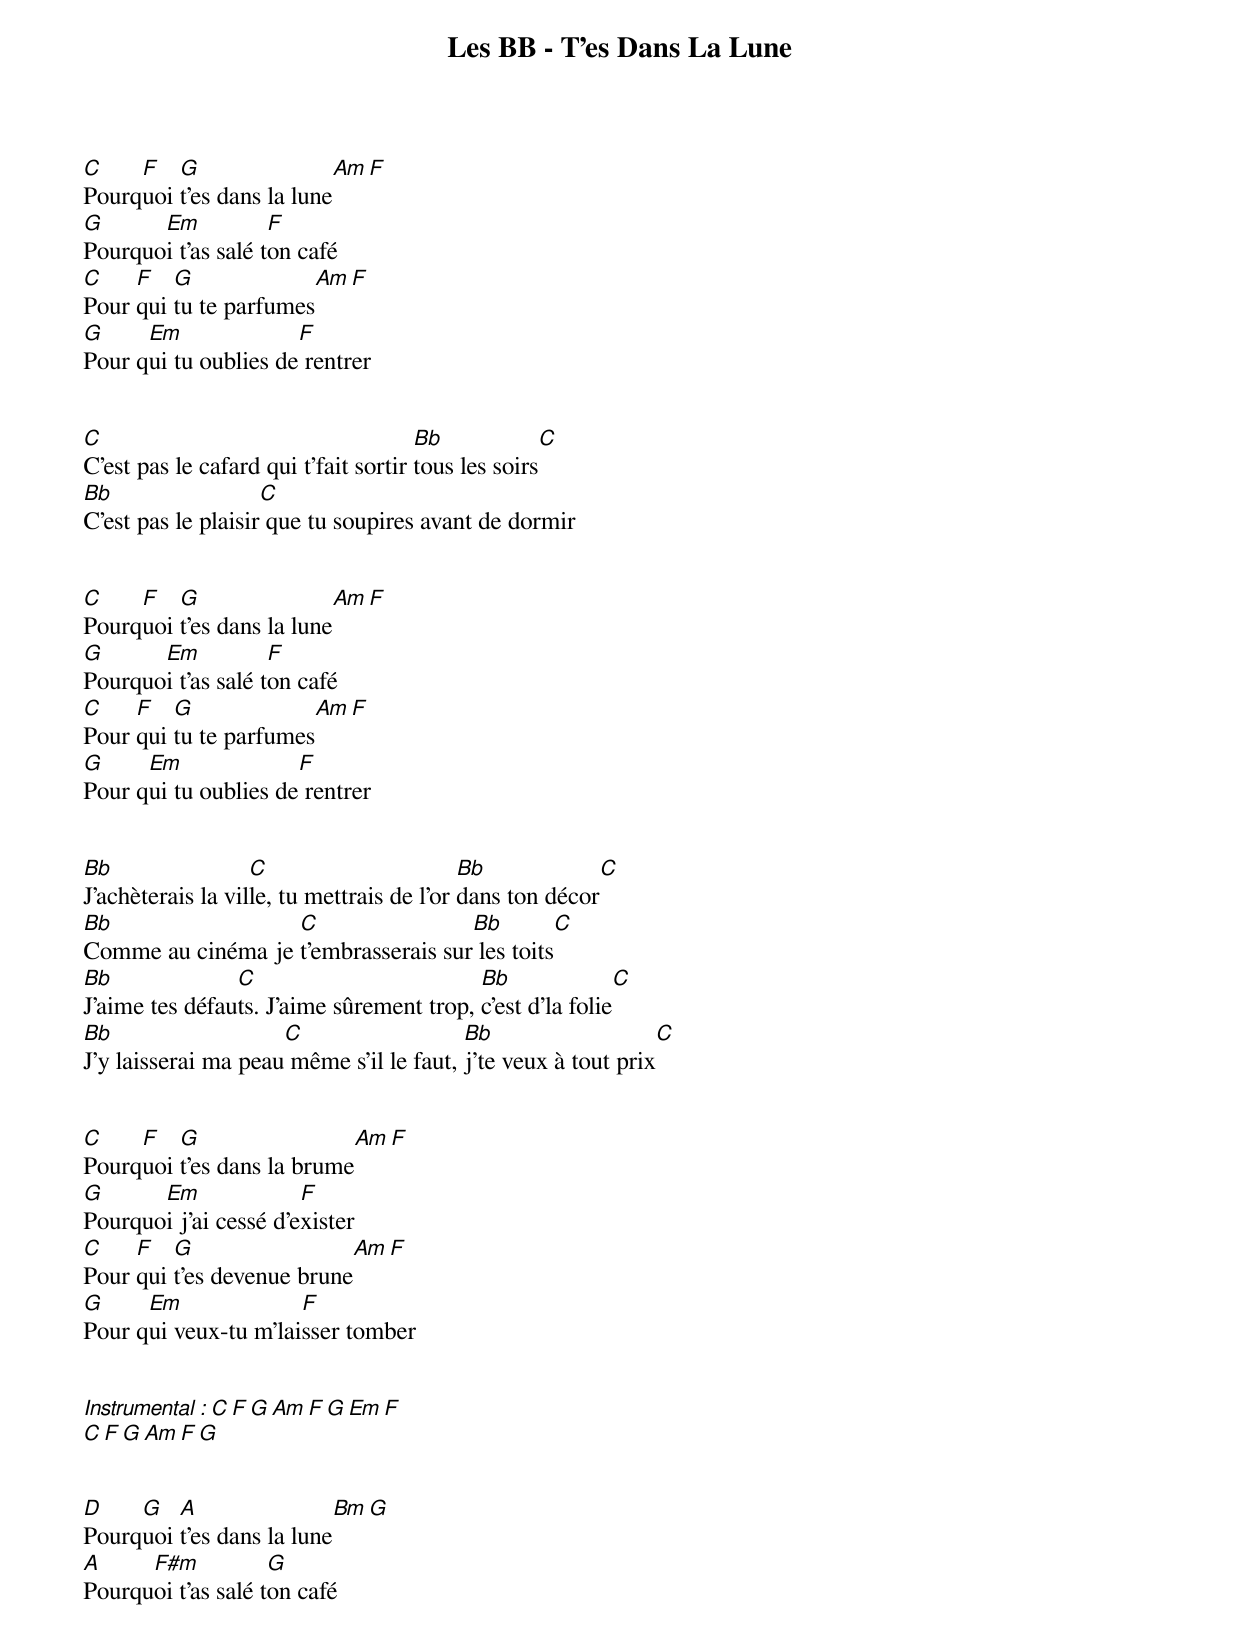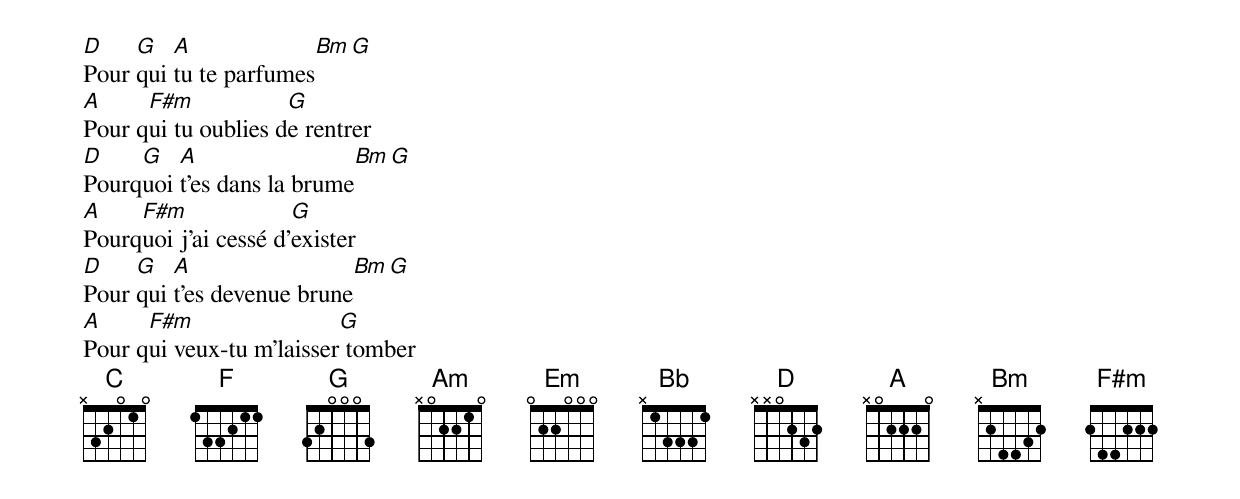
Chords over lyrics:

Les BB - T’es Dans La Lune

C    F   G                  Am    F
Pourquoi t'es dans la lune
G      Em           F
Pourquoi t'as salé ton café
C    F   G                  Am    F
Pour qui tu te parfumes
G     Em              F
Pour qui tu oublies de rentrer


C                                     Bb            C
C'est pas le cafard qui t'fait sortir tous les soirs
Bb                  C
C'est pas le plaisir que tu soupires avant de dormir


C    F   G                  Am    F
Pourquoi t'es dans la lune
G      Em           F
Pourquoi t'as salé ton café
C    F   G                  Am    F
Pour qui tu te parfumes
G     Em              F
Pour qui tu oublies de rentrer


Bb                 C                       Bb                C
J’achèterais la ville, tu mettrais de l'or dans ton décor
Bb                 C                 Bb             C
Comme au cinéma je t'embrasserais sur les toits
Bb              C                         Bb                C
J'aime tes défauts. J'aime sûrement trop, c'est d'la folie
Bb                   C                   Bb                      C
J'y laisserai ma peau même s'il le faut, j'te veux à tout prix


C    F   G                  Am    F
Pourquoi t'es dans la brume
G      Em              F
Pourquoi j'ai cessé d'exister
C    F   G                  Am    F
Pour qui t'es devenue brune
G     Em              F
Pour qui veux-tu m'laisser tomber


Instrumental :  C   F   G   Am   F   G   Em   F
C   F   G   Am   F   G


D    G   A                  Bm    G
Pourquoi t'es dans la lune
A     F#m           G
Pourquoi t'as salé ton café
D    G   A              Bm    G
Pour qui tu te parfumes
A     F#m            G
Pour qui tu oublies de rentrer
D    G   A                  Bm    G
Pourquoi t'es dans la brume
A    F#m              G
Pourquoi j'ai cessé d'exister
D    G   A                  Bm    G
Pour qui t'es devenue brune
A     F#m                 G
Pour qui veux-tu m'laisser tomber
